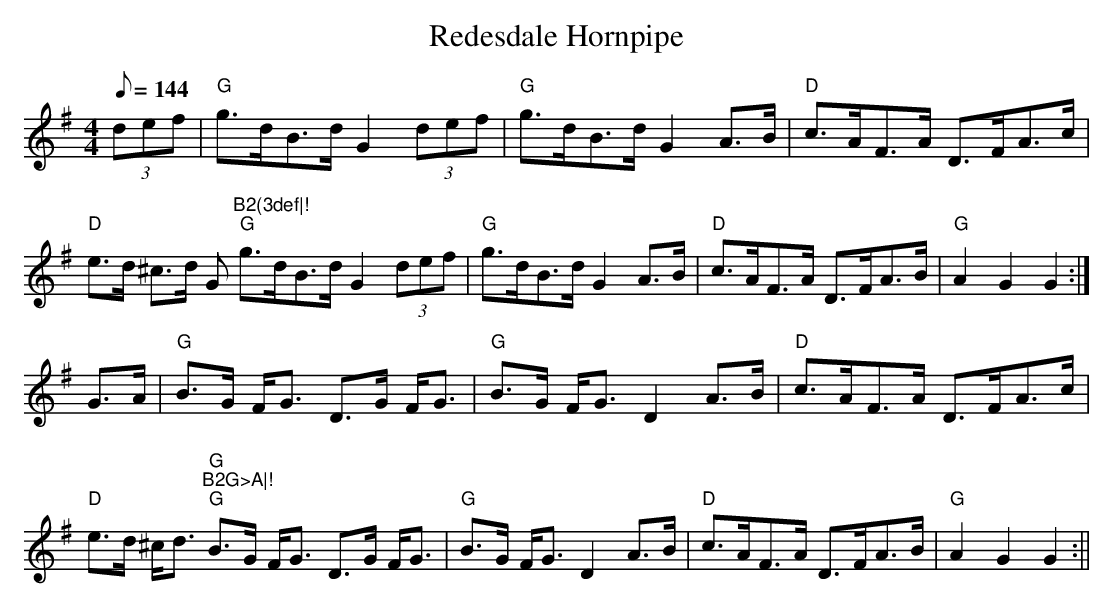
X:1
T:Redesdale Hornpipe
M:4/4
L:1/8
Q:144
K:G
(3def|"G"g>dB>d G2 (3def|"G"g>dB>d G2 A>B|"D"c>AF>A D>FA>c|"D"e>d ^c>d "
G"B2(3def|!
"G"g>dB>d G2 (3def|"G"g>dB>d G2 A>B|"D"c>AF>A D>FA>B|"G"A2 G2 G2:|!
G>A|"G"B>G F<G D>G F<G|"G"B>G F<G D2 A>B|"D"c>AF>A D>FA>c|"D"e>d ^c<d "G
"B2G>A|!
"G"B>G F<G D>G F<G|"G"B>G F<G D2 A>B|"D"c>AF>A D>FA>B|"G"A2 G2 G2:||
